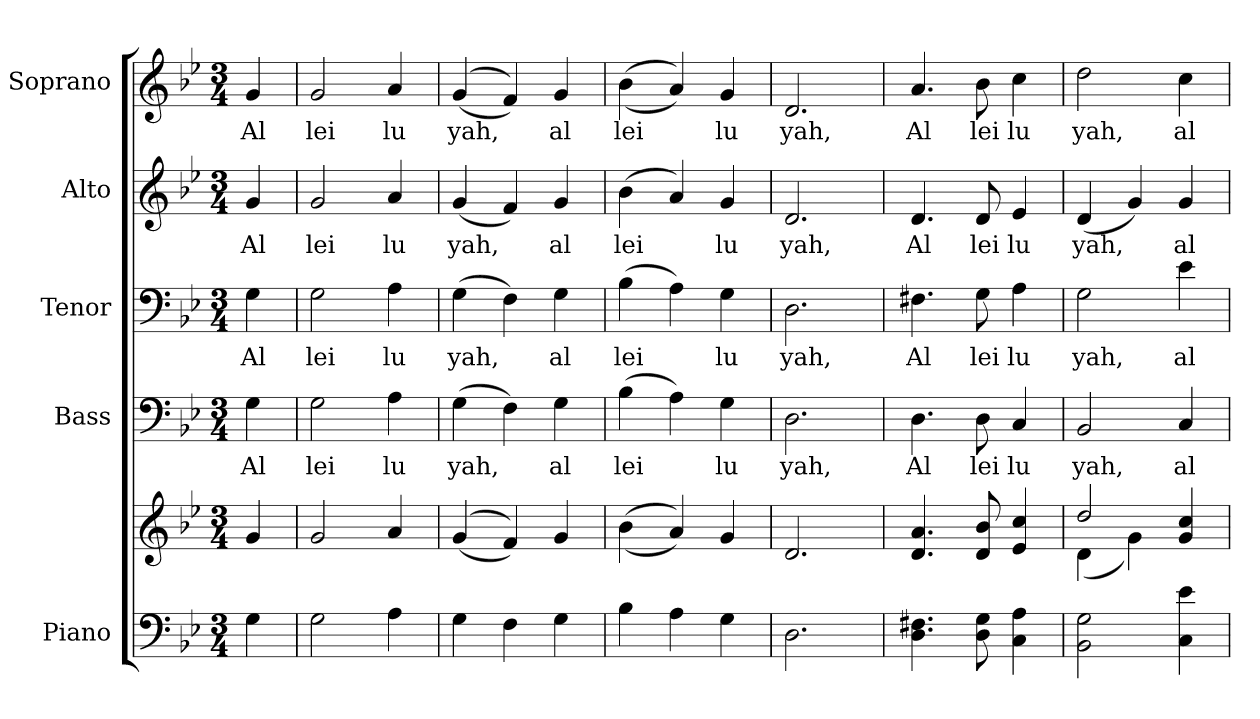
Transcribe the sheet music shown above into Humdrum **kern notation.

**kern	**kern	**kern	**text	**kern	**text	**kern	**text	**kern	**text
*part5	*part5	*part4	*part4	*part3	*part3	*part2	*part2	*part1	*part1
*staff6	*staff5	*staff4	*staff4	*staff3	*staff3	*staff2	*staff2	*staff1	*staff1
*I"Piano	*	*I"Bass	*	*I"Tenor	*	*I"Alto	*	*I"Soprano	*
*I'Pno.	*	*I'B.	*	*I'T.	*	*I'A.	*	*I'S.	*
!!LO:PB:g=z
*clefF4	*clefG2	*clefF4	*	*clefF4	*	*clefG2	*	*clefG2	*
*k[b-e-]	*k[b-e-]	*k[b-e-]	*	*k[b-e-]	*	*k[b-e-]	*	*k[b-e-]	*
*B-:	*B-:	*B-:	*	*B-:	*	*B-:	*	*B-:	*
*M3/4	*M3/4	*M3/4	*	*M3/4	*	*M3/4	*	*M3/4	*
*MM160	*MM160	*MM160	*	*MM160	*	*MM160	*	*MM160	*
=1	=1	=1	=1	=1	=1	=1	=1	=1	=1
!	!	!	!LO:LY:b:color=#000000	!	!	!	!	!	!
!	!	!	!	!	!LO:LY:b:color=#000000	!	!	!	!
!	!	!	!	!	!	!	!LO:LY:b:color=#000000	!	!
!	!	!	!	!	!	!	!	!	!LO:LY:b:color=#000000
4Gi\	4gi/	4Gi\	Al	4Gi\	Al	4gi/	Al	4gi/	Al
=2	=2	=2	=2	=2	=2	=2	=2	=2	=2
!	!	!	!LO:LY:b:color=#000000	!	!	!	!	!	!
!	!	!	!	!	!LO:LY:b:color=#000000	!	!	!	!
!	!	!	!	!	!	!	!LO:LY:b:color=#000000	!	!
!	!	!	!	!	!	!	!	!	!LO:LY:b:color=#000000
2Gi\	2gi/	2Gi\	lei	2Gi\	lei	2gi/	lei	2gi/	lei
!	!	!	!LO:LY:b:color=#000000	!	!	!	!	!	!
!	!	!	!	!	!LO:LY:b:color=#000000	!	!	!	!
!	!	!	!	!	!	!	!LO:LY:b:color=#000000	!	!
!	!	!	!	!	!	!	!	!	!LO:LY:b:color=#000000
4Ai\	4ai/	4Ai\	lu	4Ai\	lu	4ai/	lu	4ai/	lu
=3	=3	=3	=3	=3	=3	=3	=3	=3	=3
!	!	!	!LO:LY:b:color=#000000	!	!	!	!	!	!
!	!	!	!	!	!LO:LY:b:color=#000000	!	!	!	!
!	!	!	!	!	!	!	!LO:LY:b:color=#000000	!	!
!	!	!	!	!	!	!	!	!	!LO:LY:b:color=#000000
4Gi\	((4gi/	(4Gi\	yah,	(4Gi\	yah,	(4gi/	yah,	((4gi/	yah,
4Fi\	4fi/))	4Fi\)	.	4Fi\)	.	4fi/)	.	4fi/))	.
!	!	!	!LO:LY:b:color=#000000	!	!	!	!	!	!
!	!	!	!	!	!LO:LY:b:color=#000000	!	!	!	!
!	!	!	!	!	!	!	!LO:LY:b:color=#000000	!	!
!	!	!	!	!	!	!	!	!	!LO:LY:b:color=#000000
4Gi\	4gi/	4Gi\	al	4Gi\	al	4gi/	al	4gi/	al
!!LO:PB:g=z
=4	=4	=4	=4	=4	=4	=4	=4	=4	=4
!	!	!	!LO:LY:b:color=#000000	!	!	!	!	!	!
!	!	!	!	!	!LO:LY:b:color=#000000	!	!	!	!
!	!	!	!	!	!	!	!LO:LY:b:color=#000000	!	!
!	!	!	!	!	!	!	!	!	!LO:LY:b:color=#000000
4B-i\	((4b-i\	(4B-i\	lei	(4B-i\	lei	(4b-i\	lei	((4b-i\	lei
4Ai\	4ai/))	4Ai\)	.	4Ai\)	.	4ai/)	.	4ai/))	.
!	!	!	!LO:LY:b:color=#000000	!	!	!	!	!	!
!	!	!	!	!	!LO:LY:b:color=#000000	!	!	!	!
!	!	!	!	!	!	!	!LO:LY:b:color=#000000	!	!
!	!	!	!	!	!	!	!	!	!LO:LY:b:color=#000000
4Gi\	4gi/	4Gi\	lu	4Gi\	lu	4gi/	lu	4gi/	lu
=5	=5	=5	=5	=5	=5	=5	=5	=5	=5
!	!	!	!LO:LY:b:color=#000000	!	!	!	!	!	!
!	!	!	!	!	!LO:LY:b:color=#000000	!	!	!	!
!	!	!	!	!	!	!	!LO:LY:b:color=#000000	!	!
!	!	!	!	!	!	!	!	!	!LO:LY:b:color=#000000
2.Di\	2.di/	2.Di\	yah,	2.Di\	yah,	2.di/	yah,	2.di/	yah,
!!LO:PB:g=z
=6	=6	=6	=6	=6	=6	=6	=6	=6	=6
!	!	!	!LO:LY:b:color=#000000	!	!	!	!	!	!
!	!	!	!	!	!LO:LY:b:color=#000000	!	!	!	!
!	!	!	!	!	!	!	!LO:LY:b:color=#000000	!	!
!	!	!	!	!	!	!	!	!	!LO:LY:b:color=#000000
4.Di\ 4.F#Xi	4.di/ 4.ai	4.Di\	Al	4.F#Xi\	Al	4.di/	Al	4.ai/	Al
!	!	!	!LO:LY:b:color=#000000	!	!	!	!	!	!
!	!	!	!	!	!LO:LY:b:color=#000000	!	!	!	!
!	!	!	!	!	!	!	!LO:LY:b:color=#000000	!	!
!	!	!	!	!	!	!	!	!	!LO:LY:b:color=#000000
8Di\ 8Gi	8di/ 8b-i	8Di\	lei	8Gi\	lei	8di/	lei	8b-i\	lei
!	!	!	!LO:LY:b:color=#000000	!	!	!	!	!	!
!	!	!	!	!	!LO:LY:b:color=#000000	!	!	!	!
!	!	!	!	!	!	!	!LO:LY:b:color=#000000	!	!
!	!	!	!	!	!	!	!	!	!LO:LY:b:color=#000000
4Ci\ 4Ai	4e-i/ 4cci	4Ci/	lu	4Ai\	lu	4e-i/	lu	4cci\	lu
=7	=7	=7	=7	=7	=7	=7	=7	=7	=7
*	*^	*	*	*	*	*	*	*	*
!	!	!	!	!LO:LY:b:color=#000000	!	!	!	!	!	!
!	!	!	!	!	!	!LO:LY:b:color=#000000	!	!	!	!
!	!	!	!	!	!	!	!	!LO:LY:b:color=#000000	!	!
!	!	!	!	!	!	!	!	!	!	!LO:LY:b:color=#000000
2BB-i\ 2Gi	2ddi/	(4di\	2BB-i/	yah,	2Gi\	yah,	(4di/	yah,	2ddi\	yah,
.	.	4gi\)	.	.	.	.	4gi/)	.	.	.
!	!	!	!	!LO:LY:b:color=#000000	!	!	!	!	!	!
!	!	!	!	!	!	!LO:LY:b:color=#000000	!	!	!	!
!	!	!	!	!	!	!	!	!LO:LY:b:color=#000000	!	!
!	!	!	!	!	!	!	!	!	!	!LO:LY:b:color=#000000
4Ci\ 4e-i	4gi/ 4cci	4ryy	4Ci/	al	4e-i\	al	4gi/	al	4cci\	al
*	*v	*v	*	*	*	*	*	*	*	*
=	=	=	=	=	=	=	=	=	=
*-	*-	*-	*-	*-	*-	*-	*-	*-	*-
